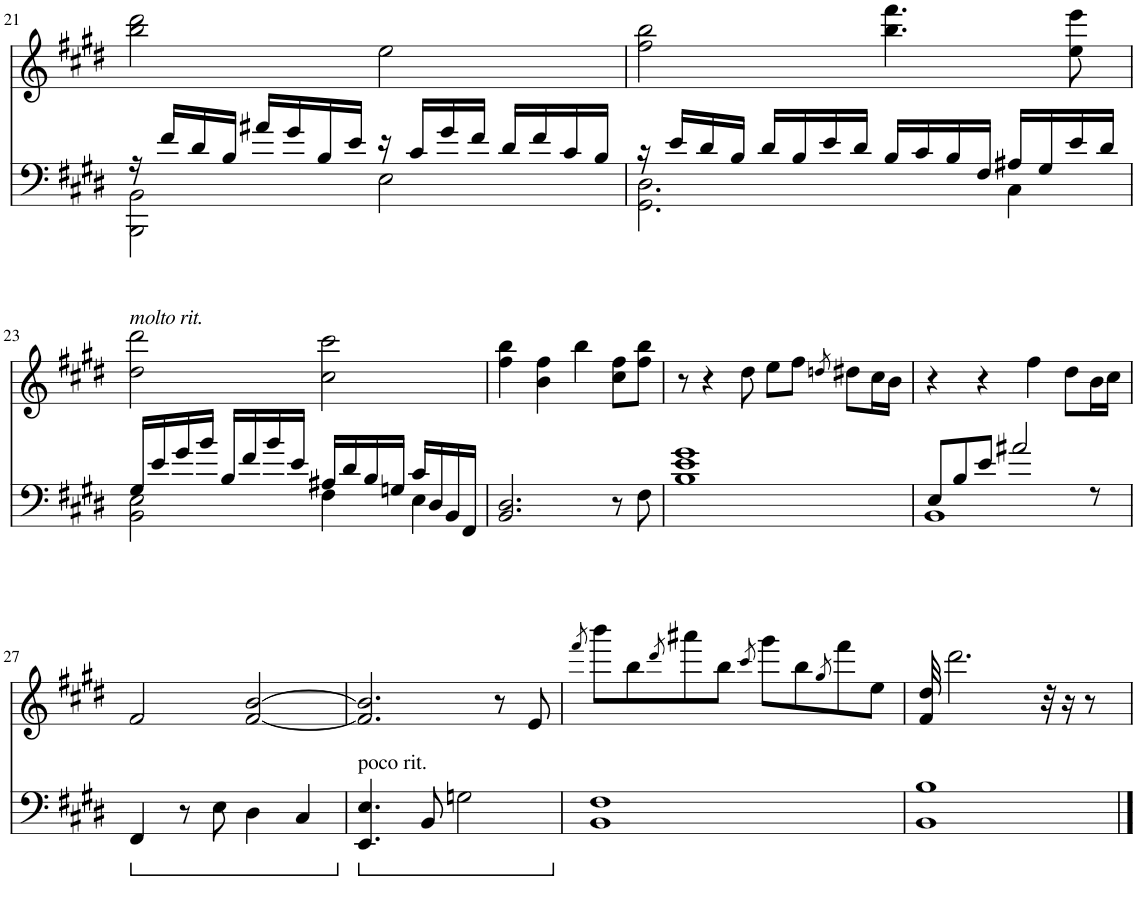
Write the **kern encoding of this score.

**kern	**kern
*part2	*part1
*staff2	*staff1
*I"piano	*I"piano
*I'Pno	*I'Pno
!!LO:PB:g=z
*clefF4	*clefG2
*k[f#c#g#d#]	*k[f#c#g#d#]
*M4/4	*M4/4
=21	=21
*^	*
16r	2BBB\ 2BB\	2bb\ 2ddd#\
16f#/LL	.	.
16d#/	.	.
16B/JJ	.	.
16a#X/LL	.	.
16g#/	.	.
16B/	.	.
16e/JJ	.	.
16r	2E\	2ee\
16c#/LL	.	.
16g#/	.	.
16f#/JJ	.	.
16d#/LL	.	.
16f#/	.	.
16c#/	.	.
16B/JJ	.	.
=22	=22	=22
16r	2.GG#\ 2.D#\	2ff#\ 2bb\
16e/LL	.	.
16d#/	.	.
16B/JJ	.	.
16d#/LL	.	.
16B/	.	.
16e/	.	.
16d#/JJ	.	.
16B/LL	.	4.bb\ 4.fff#\
16c#/	.	.
16B/	.	.
16F#/JJ	.	.
16A#X/LL	4C#\	.
16G#/	.	.
16e/	.	8ee\ 8eee\
16d#/JJ	.	.
!!LO:LB:g=z
=23	=23	=23
!	!	!LO:TX:a:i:t=molto rit.
16G#/LL	2BB\ 2E\	2dd#\ 2ddd#\
16e/	.	.
16g#/	.	.
16b/JJ	.	.
16B/LL	.	.
16f#/	.	.
16b/	.	.
16e/JJ	.	.
16A#X/LL	4F#\	2cc#\ 2ccc#\
16d#/	.	.
16B/	.	.
16Gn/JJ	.	.
16c#/LL	4E\	.
16D#/	.	.
16BB/	.	.
16FF#/JJ	.	.
*v	*v	*
=24	=24
2.BB/ 2.D#/	4ff#\ 4bb\
.	4b\ 4ff#\
.	4bb\
8r	8cc#\ 8ff#\L
8F#\	8ff#\ 8bb\J
=25	=25
1B 1e 1g#	8r
.	4r
.	8dd#\
.	8ee\L
.	8ff#\J
.	8qddn/
.	8dd#X\L
.	16cc#\L
.	16b\JJ
=26	=26
*^	*
8E/L	1BB	4r
8B/	.	.
8e/J	.	4r
2a#X/	.	.
.	.	4ff#\
.	.	8dd#\L
8r	.	16b\L
.	.	16cc#\JJ
*v	*v	*
!!LO:LB:g=z
=27	=27
*ped	*
4FF#/	2f#/
8r	.
8E\	.
4D#\	[2f#/ [2b/
4C#/	.
=28	=28
*Xped	*
*ped	*
!LO:TX:a:t=poco rit.	!
4.EE/ 4.E/	2.f#/] 2.b/]
8BB/	.
2Gn\	.
.	8r
.	8e/
=29	=29
.	8qfff#/
*Xped	*
1BB 1F#	8bbb\L
.	8bb\
.	8qddd#/
.	8aaa#X\
.	8bb\J
.	8qccc#/
.	8ggg#\L
.	8bb\
.	8qgg#/
.	8fff#\
.	8ee\J
=30	=30
1BB 1B	32f#/ 32dd#/
.	2.ddd#\
.	32r
.	16r
.	8r
=	=
*-	*-
